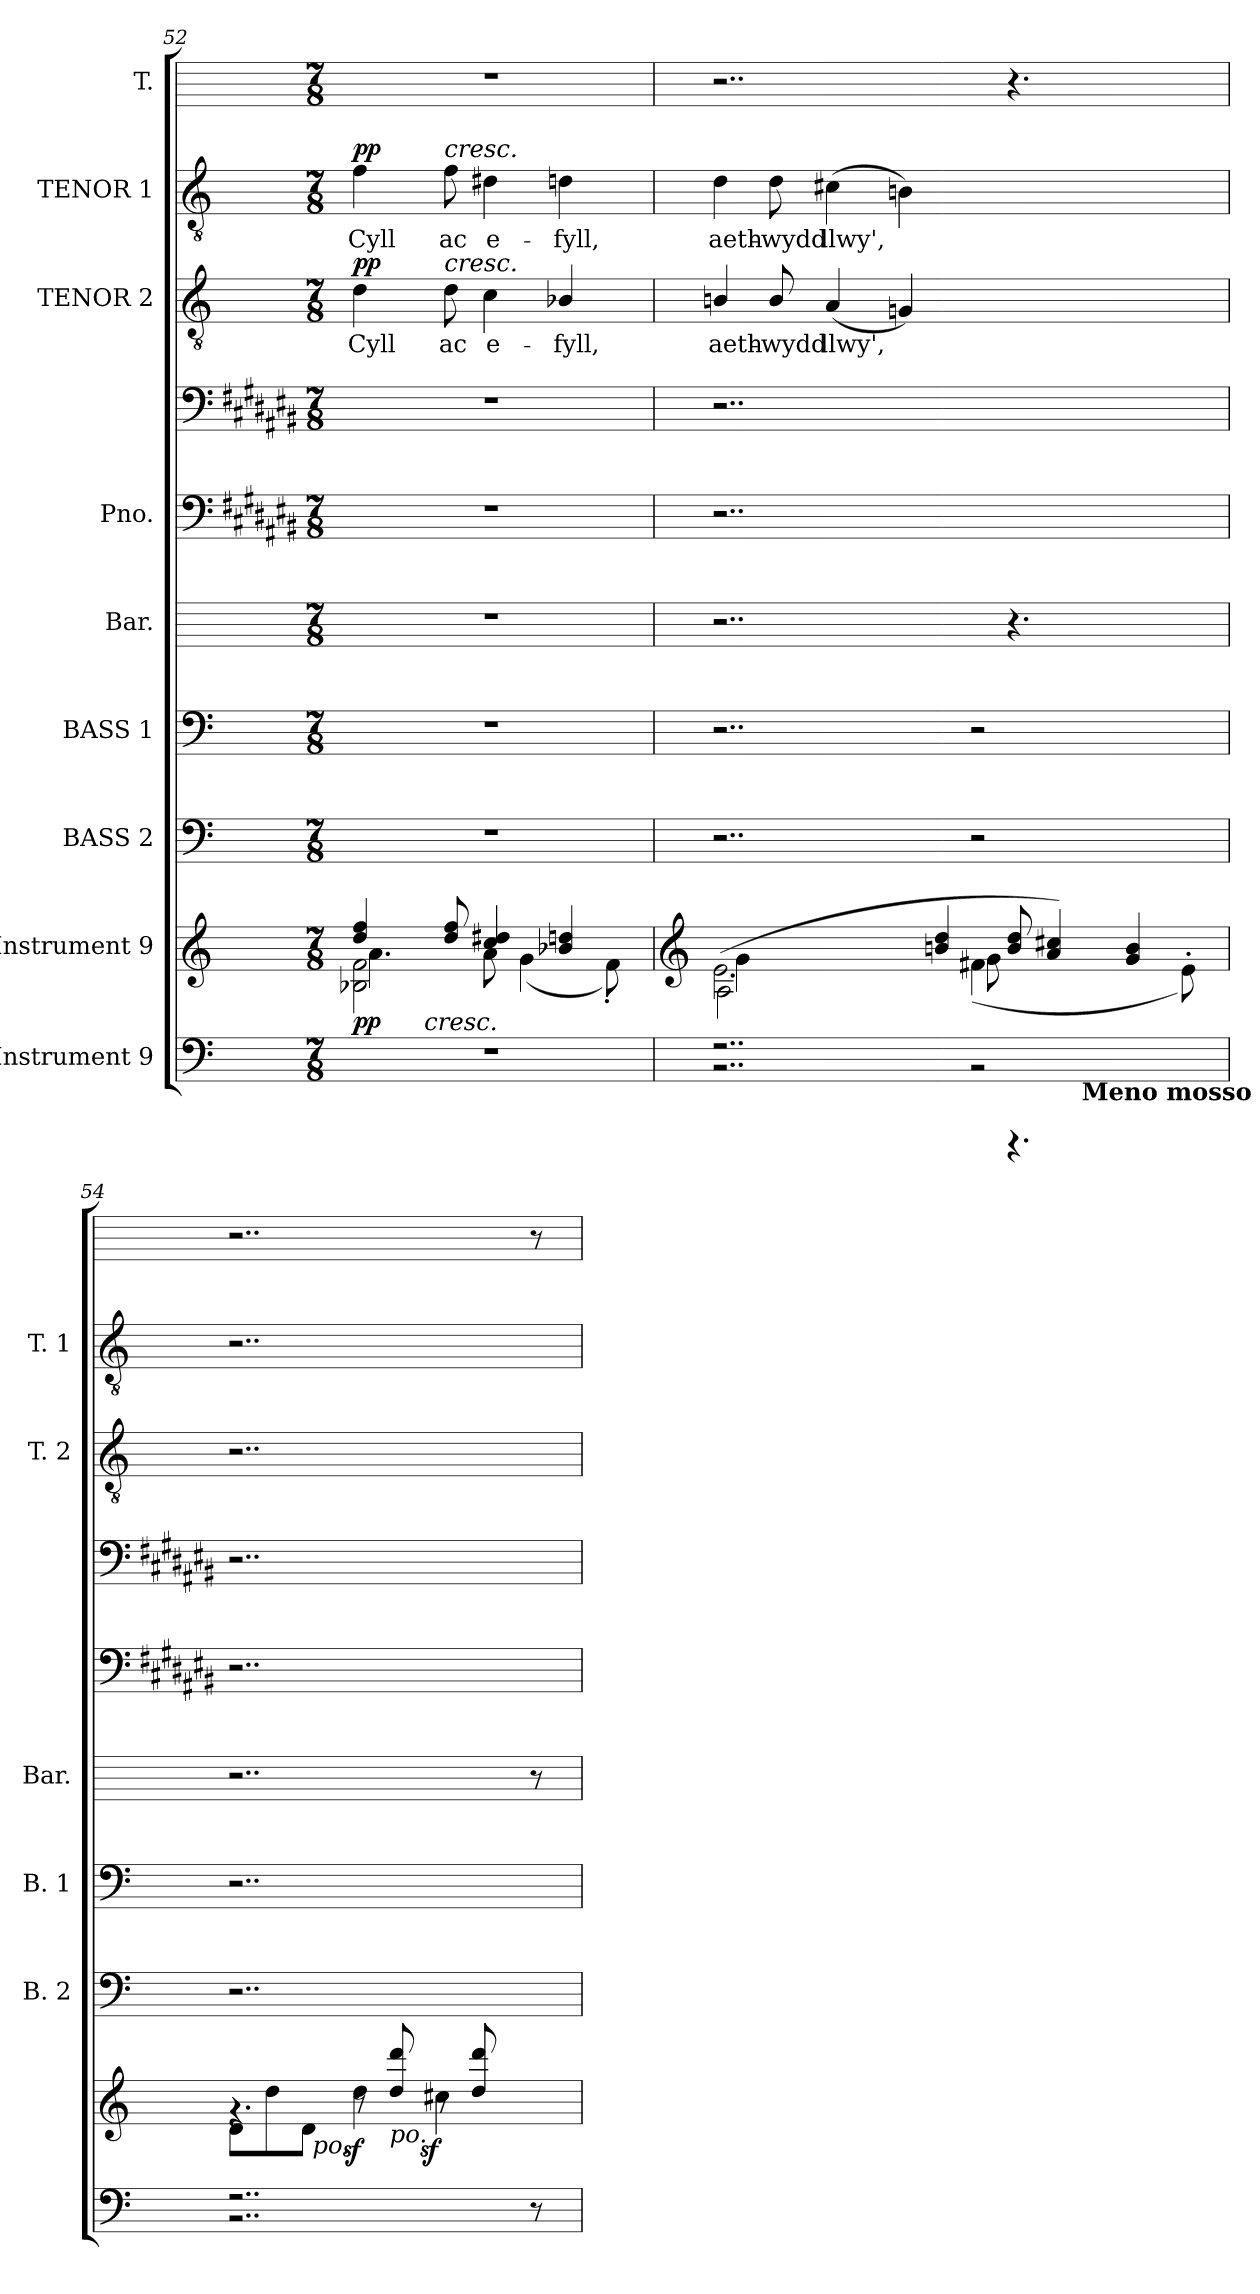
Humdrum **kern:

**kern	**kern	**dynam	**kern	**kern	**kern	**kern	**kern	**kern	**text	**dynam	**kern	**text	**dynam	**kern
*part9	*part8	*part8	*part7	*part6	*part5	*part4	*part4	*part3	*part3	*part3	*part2	*part2	*part2	*part1
*staff10	*staff9	*staff9	*staff8	*staff7	*staff6	*staff5	*staff4	*staff3	*staff3	*staff3	*staff2	*staff2	*staff2	*staff1
*I"Instrument 9	*I"Instrument 9	*	*I"BASS 2	*I"BASS 1	*I"Bar.	*I"Pno.	*	*I"TENOR 2	*	*	*I"TENOR 1	*	*	*I"T.
*	*	*	*I'B. 2	*I'B. 1	*I'Bar.	*	*	*I'T. 2	*	*	*I'T. 1	*	*	*
*clefF4	*clefG2	*	*clefF4	*clefF4	*	*clefF4	*clefF4	*clefGv2	*	*	*clefGv2	*	*	*
*ITrd-3c-5	*ITrd-3c-5	*	*ITrd-3c-5	*ITrd-3c-5	*ITrd-3c-5	*ITrd-3c-5	*ITrd-3c-5	*ITrd-3c-5	*	*	*ITrd-3c-5	*	*	*ITrd-3c-5
*k[b-]	*k[b-]	*	*k[b-]	*k[b-]	*k[b-]	*k[f#c#g#d#a#e#]	*k[f#c#g#d#a#e#]	*k[b-]	*	*	*k[b-]	*	*	*k[b-]
*F:	*F:	*	*F:	*F:	*F:	*F#:	*F#:	*F:	*	*	*F:	*	*	*F:
*M7/8	*M7/8	*	*M7/8	*M7/8	*M7/8	*M7/8	*M7/8	*M7/8	*	*	*M7/8	*	*	*M7/8
=52	=52	=52	=52	=52	=52	=52	=52	=52	=52	=52	=52	=52	=52	=52
*^	*^	*	*	*	*	*	*	*	*	*	*	*	*	*
*	*	*	*^	*	*	*	*	*	*	*	*	*	*	*	*	*
!	!	!	!	!	!LO:DY:b	!	!	!	!	!	!	!LO:LY:b:cj	!LO:DY:a	!	!LO:LY:b:cj	!LO:DY:a	!
*	*^	*	*	*	*	*	*	*	*	*	*	*	*	*	*	*	*
2..r	2..r	8ryy	4gg/ 4bb-/	2e-X\ 2b-\	4.dd\	pp	2..r	2..r	2..r	2..r	2..r	4g\	Cyll	pp	4b-\	Cyll	pp	2..r
.	.	16ryy	.	.	.	.	.	.	.	.	.	.	.	.	.	.	.	.
.	.	64ryy	.	.	.	.	.	.	.	.	.	.	.	.	.	.	.	.
!	!	!LO:TX:a:i:t=cresc.	!	!	!	!	!	!	!	!	!	!	!	!	!	!	!	!
.	.	2ryy	.	.	.	.	.	.	.	.	.	.	.	.	.	.	.	.
!	!	!	!	!	!	!	!	!	!	!	!	!	!	!	!LO:TX:a:i:t=cresc.	!	!	!
!	!	!	!	!	!	!	!	!	!	!	!	!LO:TX:a:i:t=cresc.	!	!	!	!	!	!
!	!	!	!	!	!	!	!	!	!	!	!	!	!LO:LY:b:cj	!	!	!LO:LY:b:cj	!	!
.	.	.	8gg/ 8bb-/	.	.	.	.	.	.	.	.	8g\	ac	.	8b-\	ac	.	.
!	!	!	!	!	!	!	!	!	!	!	!	!	!LO:LY:b:cj	!	!	!LO:LY:b:cj	!	!
.	.	.	4gg#X/ 4ff/	.	8dd\	.	.	.	.	.	.	4f\	e-	.	4g#X\	e-	.	.
.	.	.	.	(<4cc\	4.ryy	.	.	.	.	.	.	.	.	.	.	.	.	.
!	!	!	!	!	!	!	!	!	!	!	!	!	!LO:LY:b:cj	!	!	!LO:LY:b:cj	!	!
.	.	.	4ee-X/ 4gg/	.	.	.	.	.	.	.	.	4e-X/	-fyll,	.	4g\	-fyll,	.	.
.	.	8ryy	.	.	.	.	.	.	.	.	.	.	.	.	.	.	.	.
.	.	.	.	8b-'<\)	.	.	.	.	.	.	.	.	.	.	.	.	.	.
.	.	32.ryy	.	.	.	.	.	.	.	.	.	.	.	.	.	.	.	.
!!LO:PB:g=z
=53	=53	=53	=53	=53	=53	=53	=53	=53	=53	=53	=53	=53	=53	=53	=53	=53	=53	=53
*	*	*	*clefG2	*	*	*	*	*	*	*	*	*	*	*	*	*	*	*
!	!	!	!	!	!	!	!	!	!	!	!	!	!LO:LY:b:cj	!	!	!LO:LY:b:cj	!	!
2..r	2..r	1ryy	(>2.a\	2d\	4cc\	.	2..r	2..r	2..r	2..r	2..r	4en/	aeth-	.	4g\	aeth-	.	2..r
!	!	!	!	!	!	!	!	!	!	!	!	!	!LO:LY:b:cj	!	!	!LO:LY:b:cj	!	!
.	.	.	.	.	8ryy	.	.	.	.	.	.	8e/	-wydd	.	8g\	-wydd	.	.
!	!	!	!	!	!	!	!	!	!	!	!	!	!LO:LY:b:cj	!	!	!LO:LY:b:cj	!	!
*	*	*	*	*v	*v	*	*	*	*	*	*	*	*	*	*	*	*	*
.	.	.	.	.	.	.	.	.	.	.	(<4d/	llwy',	.	(>4f#X\	llwy',	.	.
.	.	.	.	4.ryy	.	.	.	.	.	.	.	.	.	.	.	.	.
!	!	!	!	!	!	!	!	!	!	!	!	!LO:LY:b:cj	!	!	!LO:LY:b:cj	!	!
.	.	.	.	.	.	.	.	.	.	.	4cn/)	.	.	4en\)	.	.	.
.	.	.	4gg/ 4een/	.	.	.	.	.	.	.	.	.	.	.	.	.	.
*	*	*	*	*^	*	*	*	*	*	*	*	*	*	*	*	*	*
8ryy	2r	.	.	(<4bn\	8cc\	.	2r	2r	8ryy	2..ryy	2..ryy	2..ryy	.	.	2..ryy	.	.	8ryy
4.rCCC	.	8ryy	8ee/ 8gg/	.	2.ryy	.	.	.	4.r	.	.	.	.	.	.	.	.	4.r
.	.	16ryy	4ff#X/ 4dd/)	2ryy	.	.	.	.	.	.	.	.	.	.	.	.	.	.
.	.	64ryy	.	.	.	.	.	.	.	.	.	.	.	.	.	.	.	.
!	!	!LO:TX:b:B:t=Meno mosso	!	!	!	!	!	!	!	!	!	!	!	!	!	!	!	!
.	.	2ryy	.	.	.	.	.	.	.	.	.	.	.	.	.	.	.	.
4.ryy	4.ryy	.	4cc/ 4ee/	.	.	.	4.ryy	4.ryy	4.ryy	.	.	.	.	.	.	.	.	4.ryy
.	.	.	8a'<\)	8ryy	.	.	.	.	.	.	.	.	.	.	.	.	.	.
.	.	32.ryy	.	.	.	.	.	.	.	.	.	.	.	.	.	.	.	.
*	*v	*v	*	*	*	*	*	*	*	*	*	*	*	*	*	*	*	*
=54	=54	=54	=54	=54	=54	=54	=54	=54	=54	=54	=54	=54	=54	=54	=54	=54	=54
*	*	*	*^	*^	*	*	*	*	*	*	*	*	*	*	*	*	*
*	*	*	*	*	*	*	*	*	*	*	*	*	*	*	*	*	*	*	*
2..r	2..r	4.ra	8g\L	4ryy	2ryy	4ryy	.	2..r	2..r	2..r	2..r	2..r	2..r	.	.	2..r	.	.	2..r
.	.	.	8gg\	.	.	.	.	.	.	.	.	.	.	.	.	.	.	.	.
.	.	.	8g\J	16..ryy	.	64ryy	.	.	.	.	.	.	.	.	.	.	.	.	.
!	!	!	!	!	!	!LO:TX:b:i:t=po.	!	!	!	!	!	!	!	!	!	!	!	!	!
.	.	.	.	.	.	2ryy	.	.	.	.	.	.	.	.	.	.	.	.	.
!	!	!	!	!	!	!	!LO:DY:b	!	!	!	!	!	!	!	!	!	!	!	!
.	.	.	.	2ryy	.	.	sf	.	.	.	.	.	.	.	.	.	.	.	.
.	.	8ra	4gg\	.	.	.	.	.	.	.	.	.	.	.	.	.	.	.	.
!	!	!LO:TX:b:i:t=po.	!	!	!	!	!	!	!	!	!	!	!	!	!	!	!	!	!
.	.	8ggg/ 8gg/	.	.	16.ryy	.	.	.	.	.	.	.	.	.	.	.	.	.	.
!	!	!	!	!	!	!	!LO:DY:b	!	!	!	!	!	!	!	!	!	!	!	!
.	.	.	.	.	4ryy	.	sf	.	.	.	.	.	.	.	.	.	.	.	.
.	.	8ra	4ff#X\	.	.	.	.	.	.	.	.	.	.	.	.	.	.	.	.
.	.	8gg/ 8ggg/	.	.	.	.	.	.	.	.	.	.	.	.	.	.	.	.	.
.	.	.	.	.	.	8...ryy	.	.	.	.	.	.	.	.	.	.	.	.	.
.	.	.	.	.	8ryy	.	.	.	.	.	.	.	.	.	.	.	.	.	.
.	.	.	.	8ryy	.	.	.	.	.	.	.	.	.	.	.	.	.	.	.
8r	8ryy	8ryy	8ryy	.	.	.	.	8ryy	8ryy	8r	8ryy	8ryy	8ryy	.	.	8ryy	.	.	8r
.	.	.	.	.	32ryy	.	.	.	.	.	.	.	.	.	.	.	.	.	.
.	.	.	.	64ryy	.	.	.	.	.	.	.	.	.	.	.	.	.	.	.
*v	*v	*	*	*	*	*	*	*	*	*	*	*	*	*	*	*	*	*	*
*	*v	*v	*v	*v	*v	*	*	*	*	*	*	*	*	*	*	*	*	*
=	=	=	=	=	=	=	=	=	=	=	=	=	=	=
*-	*-	*-	*-	*-	*-	*-	*-	*-	*-	*-	*-	*-	*-	*-
